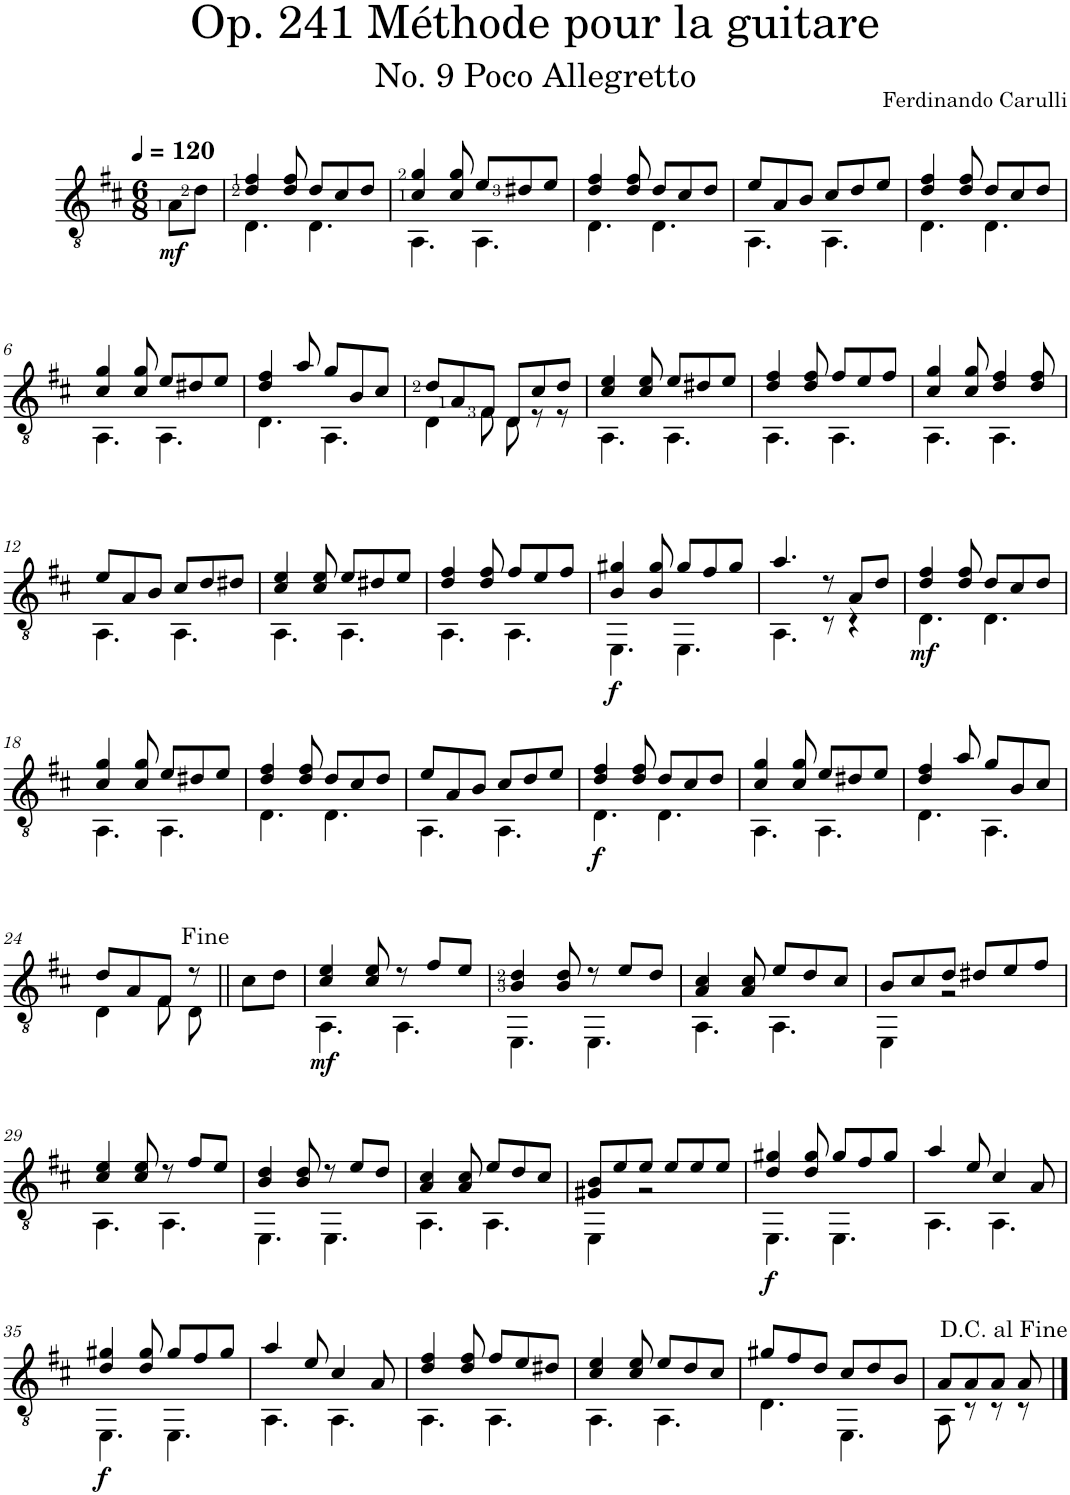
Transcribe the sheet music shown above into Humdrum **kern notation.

**kern	**dynam
*part1	*part1
*staff1	*staff1
*I"Classical Guitar	*
*clefGv2	*
*k[f#c#]	*
*D:	*
*M6/8	*
*MM120	*
=	=
!	!LO:DY:b
8A\L	mf
8d\J	.
=1	=1
*^	*
4d/ 4f#/	4.D\	.
8d/ 8f#/	.	.
8d/L	4.D\	.
8c#/	.	.
8d/J	.	.
=2	=2	=2
4c#/ 4g/	4.AA\	.
8c#/ 8g/	.	.
8e/L	4.AA\	.
8d#X/	.	.
8e/J	.	.
=3	=3	=3
4d/ 4f#/	4.D\	.
8d/ 8f#/	.	.
8d/L	4.D\	.
8c#/	.	.
8d/J	.	.
=4	=4	=4
8e/L	4.AA\	.
8A/	.	.
8B/J	.	.
8c#/L	4.AA\	.
8d/	.	.
8e/J	.	.
=5	=5	=5
4d/ 4f#/	4.D\	.
8d/ 8f#/	.	.
8d/L	4.D\	.
8c#/	.	.
8d/J	.	.
!!LO:LB:g=z	!!
=6	=6	=6
4c#/ 4g/	4.AA\	.
8c#/ 8g/	.	.
8e/L	4.AA\	.
8d#X/	.	.
8e/J	.	.
=7	=7	=7
4d/ 4f#/	4.D\	.
8a/	.	.
8g/L	4.AA\	.
8B/	.	.
8c#/J	.	.
=8	=8	=8
8d/L	4D\	.
8A/	.	.
8F#/J	8F#\	.
8D/L	8D\	.
8c#/	8r	.
8d/J	8r	.
=9	=9	=9
4c#/ 4e/	4.AA\	.
8c#/ 8e/	.	.
8e/L	4.AA\	.
8d#X/	.	.
8e/J	.	.
=10	=10	=10
4d/ 4f#/	4.AA\	.
8d/ 8f#/	.	.
8f#/L	4.AA\	.
8e/	.	.
8f#/J	.	.
=11	=11	=11
4c#/ 4g/	4.AA\	.
8c#/ 8g/	.	.
4d/ 4f#/	4.AA\	.
8d/ 8f#/	.	.
!!LO:LB:g=z	!!
=12	=12	=12
8e/L	4.AA\	.
8A/	.	.
8B/J	.	.
8c#/L	4.AA\	.
8d/	.	.
8d#X/J	.	.
=13	=13	=13
4c#/ 4e/	4.AA\	.
8c#/ 8e/	.	.
8e/L	4.AA\	.
8d#X/	.	.
8e/J	.	.
=14	=14	=14
4d/ 4f#/	4.AA\	.
8d/ 8f#/	.	.
8f#/L	4.AA\	.
8e/	.	.
8f#/J	.	.
=15	=15	=15
!	!	!LO:DY:b
4B/ 4g#X/	4.EE\	f
8B/ 8g#/	.	.
8g#/L	4.EE\	.
8f#/	.	.
8g#/J	.	.
=16	=16	=16
4.a/	4.AA\	.
8r	8r	.
8A/L	4r	.
8d/J	.	.
=17	=17	=17
!	!	!LO:DY:b
4d/ 4f#/	4.D\	mf
8d/ 8f#/	.	.
8d/L	4.D\	.
8c#/	.	.
8d/J	.	.
!!LO:LB:g=z	!!
=18	=18	=18
4c#/ 4g/	4.AA\	.
8c#/ 8g/	.	.
8e/L	4.AA\	.
8d#X/	.	.
8e/J	.	.
=19	=19	=19
4d/ 4f#/	4.D\	.
8d/ 8f#/	.	.
8d/L	4.D\	.
8c#/	.	.
8d/J	.	.
=20	=20	=20
8e/L	4.AA\	.
8A/	.	.
8B/J	.	.
8c#/L	4.AA\	.
8d/	.	.
8e/J	.	.
=21	=21	=21
!	!	!LO:DY:b
4d/ 4f#/	4.D\	f
8d/ 8f#/	.	.
8d/L	4.D\	.
8c#/	.	.
8d/J	.	.
=22	=22	=22
4c#/ 4g/	4.AA\	.
8c#/ 8g/	.	.
8e/L	4.AA\	.
8d#X/	.	.
8e/J	.	.
=23	=23	=23
4d/ 4f#/	4.D\	.
8a/	.	.
8g/L	4.AA\	.
8B/	.	.
8c#/J	.	.
!!LO:LB:g=z	!!
=24	=24	=24
8d/L	4D\	.
8A/	.	.
8F#/J	8F#\	.
8r	8D\	.
*v	*v	*
=24X1||	=24X1||
8c#\L	.
8d\J	.
=25	=25
*^	*
!	!	!LO:DY:b
4c#/ 4e/	4.AA\	mf
8c#/ 8e/	.	.
8r	4.AA\	.
8f#/L	.	.
8e/J	.	.
=26	=26	=26
4B/ 4d/	4.EE\	.
8B/ 8d/	.	.
8r	4.EE\	.
8e/L	.	.
8d/J	.	.
=27	=27	=27
4A/ 4c#/	4.AA\	.
8A/ 8c#/	.	.
8e/L	4.AA\	.
8d/	.	.
8c#/J	.	.
=28	=28	=28
8B/L	4EE\	.
8c#/	.	.
8d/J	2r	.
8d#X/L	.	.
8e/	.	.
8f#/J	.	.
!!LO:LB:g=z	!!
=29	=29	=29
4c#/ 4e/	4.AA\	.
8c#/ 8e/	.	.
8r	4.AA\	.
8f#/L	.	.
8e/J	.	.
=30	=30	=30
4B/ 4d/	4.EE\	.
8B/ 8d/	.	.
8r	4.EE\	.
8e/L	.	.
8d/J	.	.
=31	=31	=31
4A/ 4c#/	4.AA\	.
8A/ 8c#/	.	.
8e/L	4.AA\	.
8d/	.	.
8c#/J	.	.
=32	=32	=32
8G#X/ 8B/L	4EE\	.
8e/	.	.
8e/J	2r	.
8e/L	.	.
8e/	.	.
8e/J	.	.
=33	=33	=33
!	!	!LO:DY:b
4d/ 4g#X/	4.EE\	f
8d/ 8g#/	.	.
8g#/L	4.EE\	.
8f#/	.	.
8g#/J	.	.
=34	=34	=34
4a/	4.AA\	.
8e/	.	.
4c#/	4.AA\	.
8A/	.	.
!!LO:LB:g=z	!!
=35	=35	=35
!	!	!LO:DY:b
4d/ 4g#X/	4.EE\	f
8d/ 8g#/	.	.
8g#/L	4.EE\	.
8f#/	.	.
8g#/J	.	.
=36	=36	=36
4a/	4.AA\	.
8e/	.	.
4c#/	4.AA\	.
8A/	.	.
=37	=37	=37
4d/ 4f#/	4.AA\	.
8d/ 8f#/	.	.
8f#/L	4.AA\	.
8e/	.	.
8d#X/J	.	.
=38	=38	=38
4c#/ 4e/	4.AA\	.
8c#/ 8e/	.	.
8e/L	4.AA\	.
8d/	.	.
8c#/J	.	.
=39	=39	=39
8g#X/L	4.D\	.
8f#/	.	.
8d/J	.	.
8c#/L	4.EE\	.
8d/	.	.
8B/J	.	.
=40	=40	=40
8A/L	8AA\	.
8A/	8r	.
8A/J	8r	.
8A/	8r	.
*v	*v	*
==	==
*-	*-
